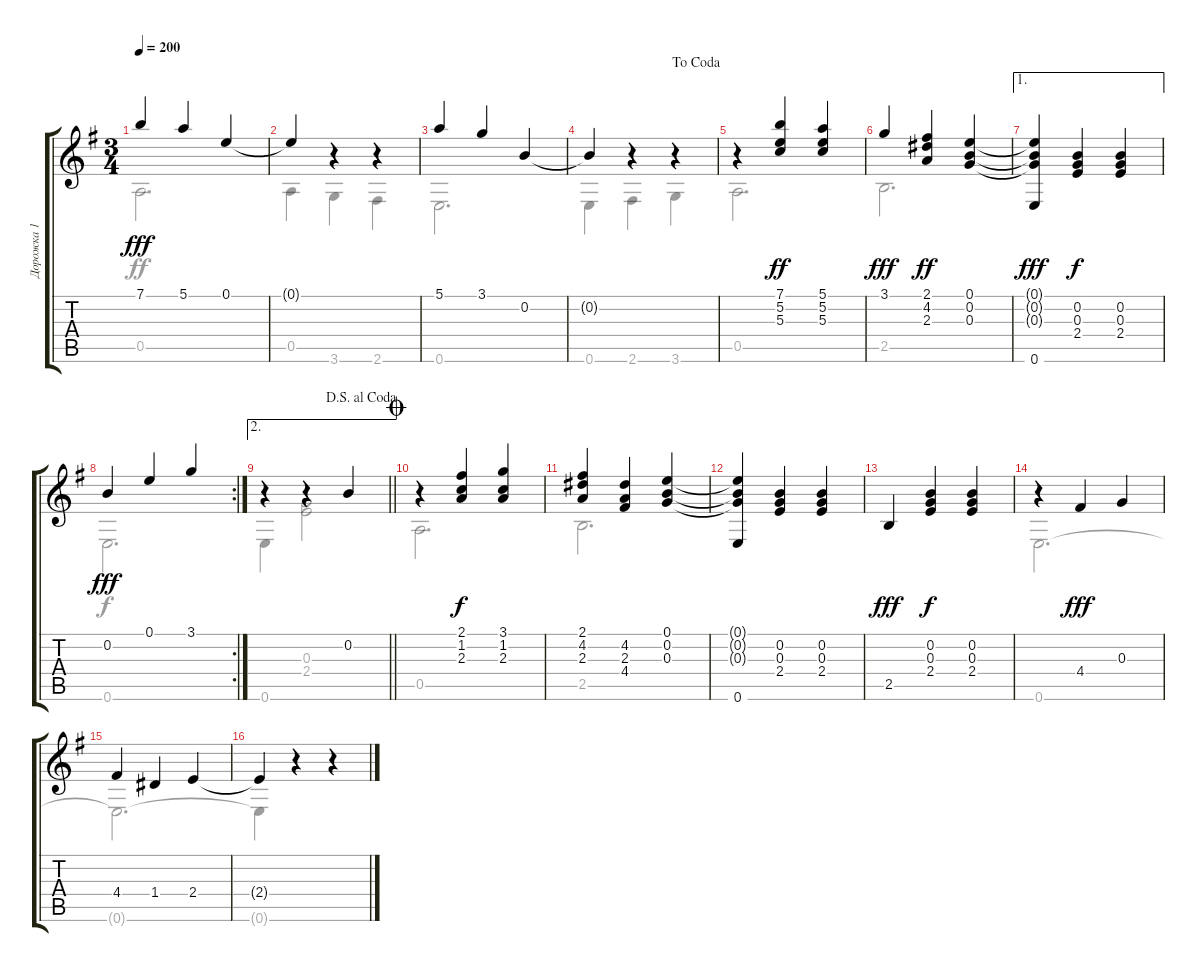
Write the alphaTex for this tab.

\track ("Дорожка 1" "Дорожка 1") {instrument acousticguitarsteel}
\staff {score tabs}
\tuning (E4 B3 G3 D3 A2 E2) {hide}
\voice
\ts (3 4)
\tempo 200
\clef g2
\ks g
7.1.4{dy fff} 5.1.4 0.1.4 |
0.1{t}.4 r.4 r.4 |
5.1.4 3.1.4 0.2.4 |
\jump dacoda
0.2{t}.4 r.4 r.4 |
r.4 (7.1 5.2 5.3).4{dy ff} (5.1 5.2 5.3).4 |
3.1.4{dy fff} (2.1 4.2 2.3).4{dy ff} (0.1 0.2 0.3).4 |
\ae 1
(0.1{t} 0.2{t} 0.3{t} 0.6).4{dy fff} (0.2 0.3 2.4).4{dy f} (0.2 0.3 2.4).4 |
\rc 2
0.2.4{dy fff} 0.1.4 3.1.4 |
\ae 2
\jump dalsegnoalcoda
\barLineRight lightlight
r.4 r.4 0.2.4 |
\jump coda
r.4 (2.1 1.2 2.3).4{dy f} (3.1 1.2 2.3).4 |
(2.1 4.2 2.3).4 (4.2 2.3 4.4).4 (0.1 0.2 0.3).4 |
(0.1{t} 0.2{t} 0.3{t} 0.6).4 (0.2 0.3 2.4).4 (0.2 0.3 2.4).4 |
2.5.4{dy fff} (0.2 0.3 2.4).4{dy f} (0.2 0.3 2.4).4 |
r.4 4.4.4{dy fff} 0.3.4 |
4.4.4 1.4.4 2.4.4 |
2.4{t}.4 r.4 r.4
\voice
\clef g2
\ottava regular
\simile none
\ks g
0.5.2{d dy ff} |
0.5.4 3.6.4 2.6.4 |
0.6.2{d} |
0.6.4 2.6.4 3.6.4 |
0.5.2{d} |
2.5.2{d} |
|
0.6.2{d dy f} |
\barLineRight lightlight
0.6.4 (0.3 2.4).2 |
0.5.2{d} |
2.5.2{d} |
|
|
0.6.2{d} |
0.6{t}.2{d} |
0.6{t}.4 r.4 r.4
